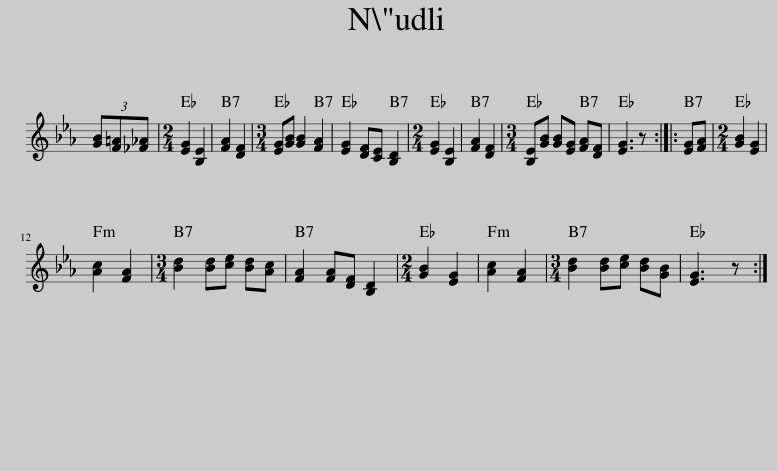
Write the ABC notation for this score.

X:1
L:1/8
M:none
I:linebreak $
K:Eb
V:1 treble
V:1
 (3[GB][F=A][_F_A] |[M:2/4] [EG]2 [B,E]2 | [FA]2 [DF]2 |[M:3/4] [EG][GB] [GB]2 [FA]2 | [EG]2 [DF][CE] [B,D]2 | %5
[M:2/4] [EG]2 [B,E]2 | [FA]2 [DF]2 |[M:3/4] [B,E][GB] [GB][EG] [FA][DF] | [EG]3 z :: [EG][FA] | %10
[M:2/4] [GB]2 [EG]2 |$ [Ac]2 [FA]2 |[M:3/4] [Bd]2 [Bd][ce] [Bd][Ac] | [FA]2 [FA][DF] [B,D]2 |[M:2/4] [GB]2 [EG]2 | %15
 [Ac]2 [FA]2 |[M:3/4] [Bd]2 [Bd][ce] [Bd][GB] | [EG]3 z :| %18
